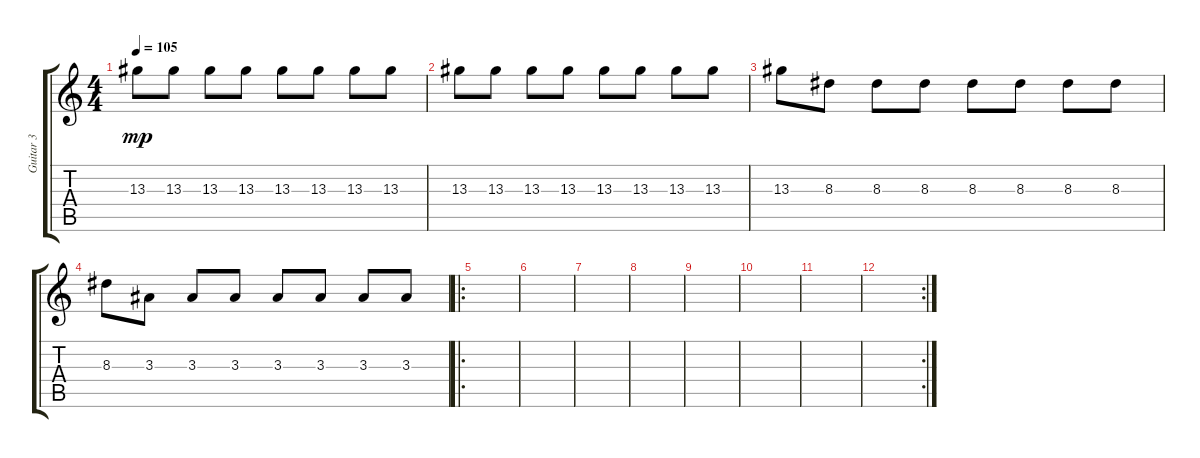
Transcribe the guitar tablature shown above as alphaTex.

\track ("Guitar 3" "Guitar 3") {instrument electricguitarjazz}
\staff {score tabs}
\tuning (E4 B3 G3 D3 A2 E2) {hide}
\ts (4 4)
\tempo 105
\clef g2
\ks c
13.3.8{dy mp} 13.3.8 13.3.8 13.3.8 13.3.8 13.3.8 13.3.8 13.3.8 |
13.3.8 13.3.8 13.3.8 13.3.8 13.3.8 13.3.8 13.3.8 13.3.8 |
13.3.8 8.3.8 8.3.8 8.3.8 8.3.8 8.3.8 8.3.8 8.3.8 |
8.3.8 3.3.8 3.3.8 3.3.8 3.3.8 3.3.8 3.3.8 3.3.8 |
\ro
|
|
|
|
|
|
|
\rc 2
